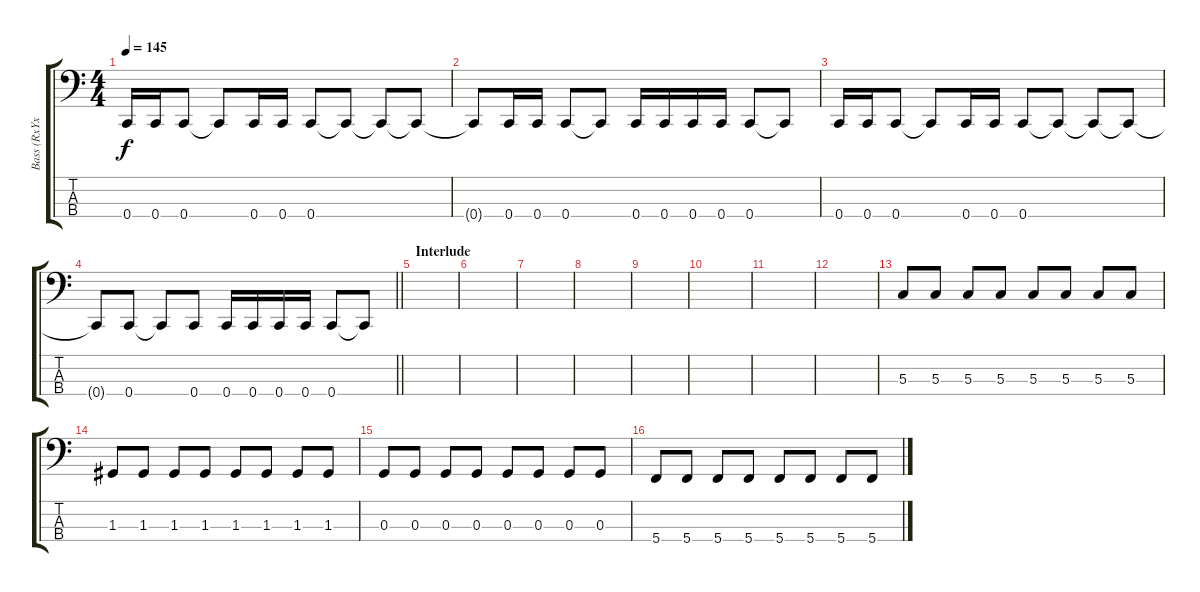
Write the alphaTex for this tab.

\track ("Bass (RxYxo)" "Bass (RxYx") {instrument electricbassfinger}
\staff {score tabs}
\tuning (F2 C2 G1 C1) {hide}
\ts (4 4)
\tempo 145
\clef f4
\ks c
0.4.16{dy f} 0.4.16 0.4.8 0.4{t}.8 0.4.16 0.4.16 0.4.8 0.4{t}.8 0.4{t}.8 0.4{t}.8 |
0.4{t}.8 0.4.16 0.4.16 0.4.8 0.4{t}.8 0.4.16 0.4.16 0.4.16 0.4.16 0.4.8 0.4{t}.8 |
0.4.16 0.4.16 0.4.8 0.4{t}.8 0.4.16 0.4.16 0.4.8 0.4{t}.8 0.4{t}.8 0.4{t}.8 |
\barLineRight lightlight
0.4{t}.8 0.4.8 0.4{t}.8 0.4.8 0.4.16 0.4.16 0.4.16 0.4.16 0.4.8 0.4{t}.8 |
\section ("" "Interlude")
|
|
|
|
|
|
|
|
5.3.8 5.3.8 5.3.8 5.3.8 5.3.8 5.3.8 5.3.8 5.3.8 |
1.3.8 1.3.8 1.3.8 1.3.8 1.3.8 1.3.8 1.3.8 1.3.8 |
0.3.8 0.3.8 0.3.8 0.3.8 0.3.8 0.3.8 0.3.8 0.3.8 |
5.4.8 5.4.8 5.4.8 5.4.8 5.4.8 5.4.8 5.4.8 5.4.8
